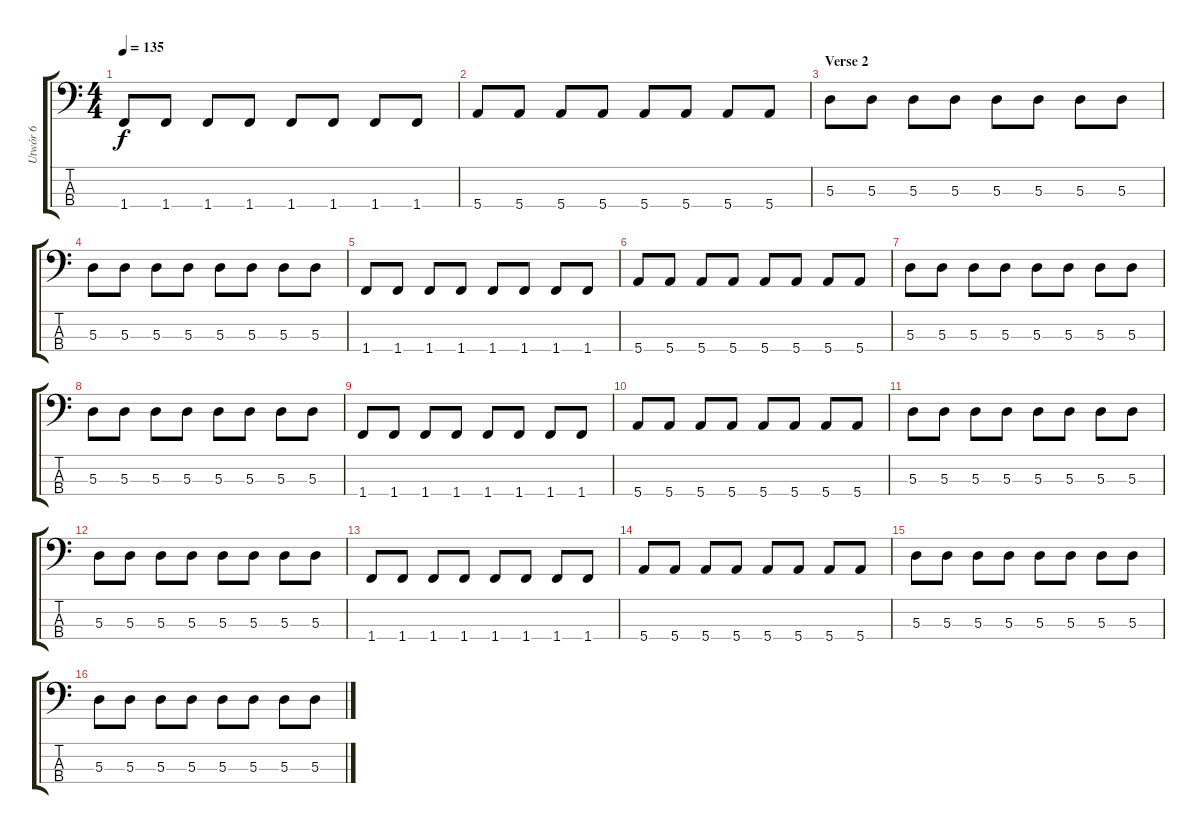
\track ("Utwór 6" "Utwór 6") {instrument electricbasspick}
\staff {score tabs}
\tuning (G2 D2 A1 E1) {hide}
\ts (4 4)
\tempo 135
\clef f4
\ks c
1.4.8{dy f} 1.4.8 1.4.8 1.4.8 1.4.8 1.4.8 1.4.8 1.4.8 |
5.4.8 5.4.8 5.4.8 5.4.8 5.4.8 5.4.8 5.4.8 5.4.8 |
\section ("" "Verse 2")
5.3.8 5.3.8 5.3.8 5.3.8 5.3.8 5.3.8 5.3.8 5.3.8 |
5.3.8 5.3.8 5.3.8 5.3.8 5.3.8 5.3.8 5.3.8 5.3.8 |
1.4.8 1.4.8 1.4.8 1.4.8 1.4.8 1.4.8 1.4.8 1.4.8 |
5.4.8 5.4.8 5.4.8 5.4.8 5.4.8 5.4.8 5.4.8 5.4.8 |
5.3.8 5.3.8 5.3.8 5.3.8 5.3.8 5.3.8 5.3.8 5.3.8 |
5.3.8 5.3.8 5.3.8 5.3.8 5.3.8 5.3.8 5.3.8 5.3.8 |
1.4.8 1.4.8 1.4.8 1.4.8 1.4.8 1.4.8 1.4.8 1.4.8 |
5.4.8 5.4.8 5.4.8 5.4.8 5.4.8 5.4.8 5.4.8 5.4.8 |
5.3.8 5.3.8 5.3.8 5.3.8 5.3.8 5.3.8 5.3.8 5.3.8 |
5.3.8 5.3.8 5.3.8 5.3.8 5.3.8 5.3.8 5.3.8 5.3.8 |
1.4.8 1.4.8 1.4.8 1.4.8 1.4.8 1.4.8 1.4.8 1.4.8 |
5.4.8 5.4.8 5.4.8 5.4.8 5.4.8 5.4.8 5.4.8 5.4.8 |
5.3.8 5.3.8 5.3.8 5.3.8 5.3.8 5.3.8 5.3.8 5.3.8 |
5.3.8 5.3.8 5.3.8 5.3.8 5.3.8 5.3.8 5.3.8 5.3.8
